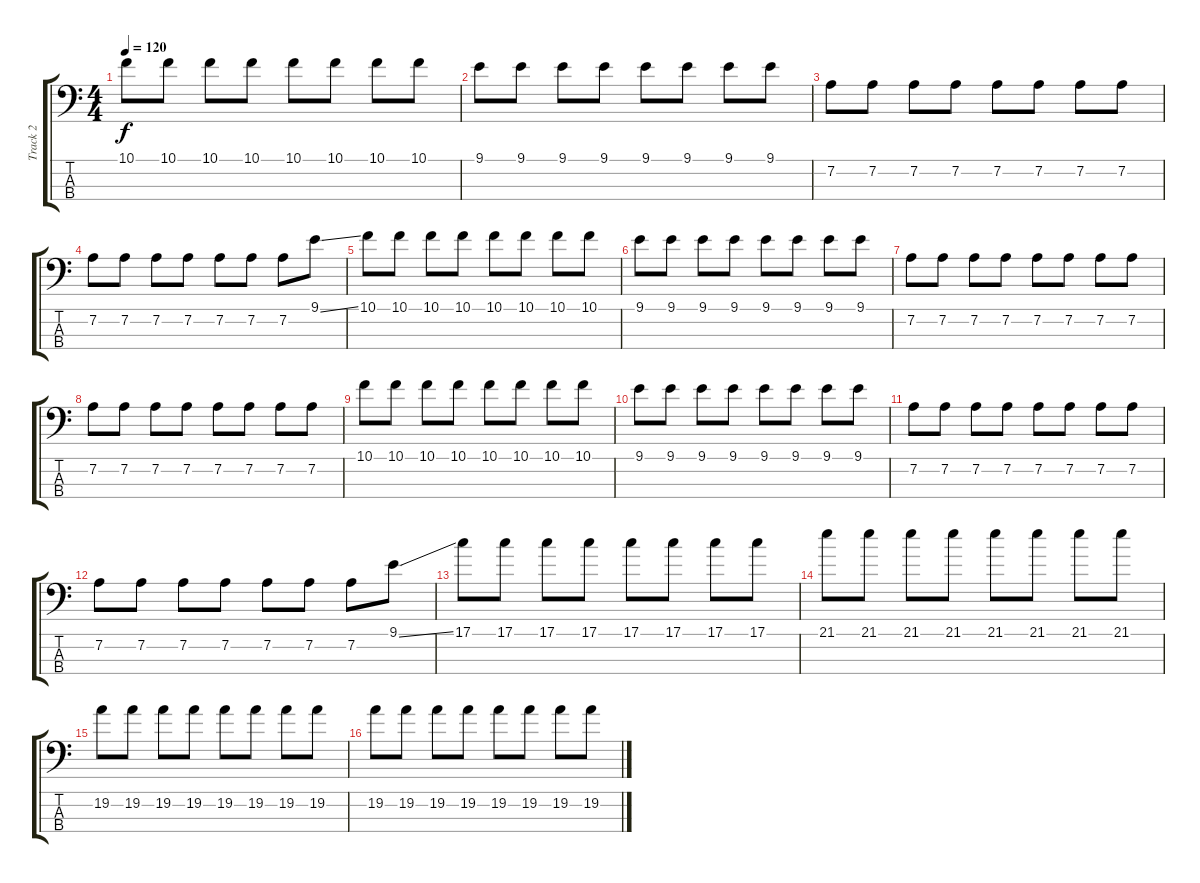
\track ("Track 2" "Track 2") {instrument electricbassfinger}
\staff {score tabs}
\tuning (G2 D2 A1 E1) {hide}
\ts (4 4)
\tempo 120
\clef f4
\ks c
10.1.8{dy f instrument electricbassfinger} 10.1.8 10.1.8 10.1.8 10.1.8 10.1.8 10.1.8 10.1.8 |
9.1.8 9.1.8 9.1.8 9.1.8 9.1.8 9.1.8 9.1.8 9.1.8 |
7.2.8 7.2.8 7.2.8 7.2.8 7.2.8 7.2.8 7.2.8 7.2.8 |
7.2.8 7.2.8 7.2.8 7.2.8 7.2.8 7.2.8 7.2.8 9.1{ss}.8 |
10.1.8 10.1.8 10.1.8 10.1.8 10.1.8 10.1.8 10.1.8 10.1.8 |
9.1.8 9.1.8 9.1.8 9.1.8 9.1.8 9.1.8 9.1.8 9.1.8 |
7.2.8 7.2.8 7.2.8 7.2.8 7.2.8 7.2.8 7.2.8 7.2.8 |
7.2.8 7.2.8 7.2.8 7.2.8 7.2.8 7.2.8 7.2.8 7.2.8 |
10.1.8 10.1.8 10.1.8 10.1.8 10.1.8 10.1.8 10.1.8 10.1.8 |
9.1.8 9.1.8 9.1.8 9.1.8 9.1.8 9.1.8 9.1.8 9.1.8 |
7.2.8 7.2.8 7.2.8 7.2.8 7.2.8 7.2.8 7.2.8 7.2.8 |
7.2.8 7.2.8 7.2.8 7.2.8 7.2.8 7.2.8 7.2.8 9.1{ss}.8 |
17.1.8 17.1.8 17.1.8 17.1.8 17.1.8 17.1.8 17.1.8 17.1.8 |
21.1.8 21.1.8 21.1.8 21.1.8 21.1.8 21.1.8 21.1.8 21.1.8 |
19.2.8 19.2.8 19.2.8 19.2.8 19.2.8 19.2.8 19.2.8 19.2.8 |
19.2.8 19.2.8 19.2.8 19.2.8 19.2.8 19.2.8 19.2.8 19.2.8
